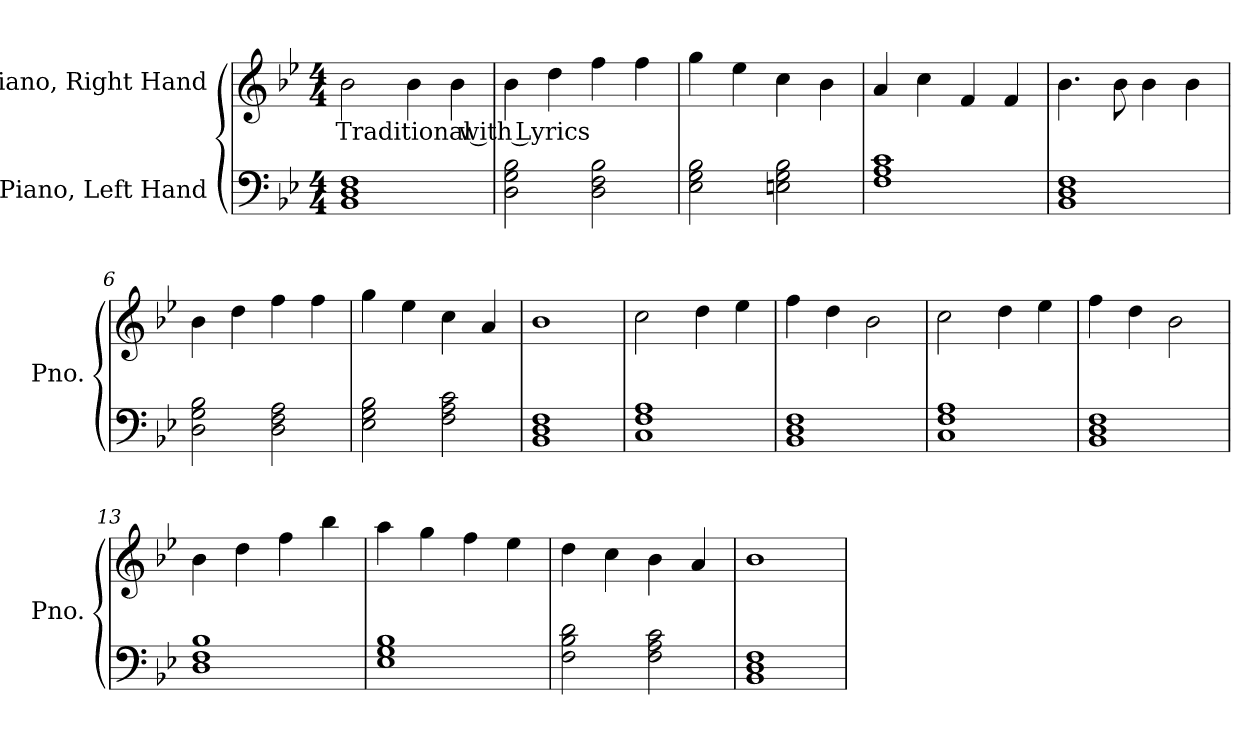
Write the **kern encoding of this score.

**kern	**kern	**text
*part2	*part1	*part1
*staff2	*staff1	*staff1
*I"Piano, Left Hand	*I"Piano, Right Hand	*
*I'Pno.	*I'Pno.	*
*clefF4	*clefG2	*
*k[b-e-]	*k[b-e-]	*
*M4/4	*M4/4	*
*MM134	*MM134	*
=1	=1	=1
!	!	!LO:LY:b
1BB- 1D 1F	2b-\	Traditional with Lyrics
.	4b-\	.
.	4b-\	.
=2	=2	=2
2D\ 2G\ 2B-\	4b-\	.
.	4dd\	.
2D\ 2F\ 2B-\	4ff\	.
.	4ff\	.
=3	=3	=3
2E-\ 2G\ 2B-\	4gg\	.
.	4ee-\	.
2En\ 2G\ 2B-\	4cc\	.
.	4b-\	.
=4	=4	=4
1F 1A 1c	4a/	.
.	4cc\	.
.	4f/	.
.	4f/	.
=5	=5	=5
1BB- 1D 1F	4.b-\	.
.	8b-\	.
.	4b-\	.
.	4b-\	.
!!LO:LB:g=z
=6	=6	=6
2D\ 2G\ 2B-\	4b-\	.
.	4dd\	.
2D\ 2F\ 2A\	4ff\	.
.	4ff\	.
=7	=7	=7
2E-\ 2G\ 2B-\	4gg\	.
.	4ee-\	.
2F\ 2A\ 2c\	4cc\	.
.	4a/	.
=8	=8	=8
1BB- 1D 1F	1b-	.
=9	=9	=9
1C 1F 1A	2cc\	.
.	4dd\	.
.	4ee-\	.
=10	=10	=10
1BB- 1D 1F	4ff\	.
.	4dd\	.
.	2b-\	.
=11	=11	=11
1C 1F 1A	2cc\	.
.	4dd\	.
.	4ee-\	.
=12	=12	=12
1BB- 1D 1F	4ff\	.
.	4dd\	.
.	2b-\	.
=13	=13	=13
1D 1F 1B-	4b-\	.
.	4dd\	.
.	4ff\	.
.	4bb-\	.
=14	=14	=14
1E- 1G 1B-	4aa\	.
.	4gg\	.
.	4ff\	.
.	4ee-\	.
!!LO:LB:g=z
=15	=15	=15
2F\ 2B-\ 2d\	4dd\	.
.	4cc\	.
2F\ 2A\ 2c\	4b-\	.
.	4a/	.
=16	=16	=16
1BB- 1D 1F	1b-	.
=	=	=
*-	*-	*-
